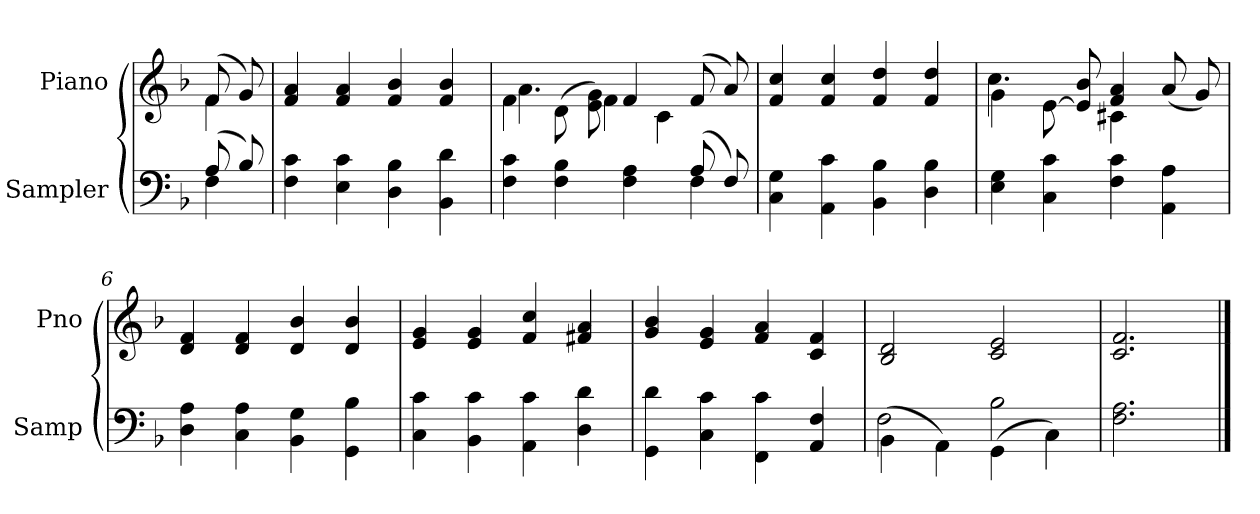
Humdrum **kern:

**kern	**kern
*part2	*part1
*staff2	*staff1
*I"Sampler	*I"Piano
*I'Samp	*I'Pno
*clefF4	*clefG2
*k[b-]	*k[b-]
*F:	*F:
=1	=1
*^	*^
(8A/	4F	(8f/	4f
8B-/)	.	8g/)	.
*v	*v	*	*
*	*v	*v
=2	=2
4F 4c	4f 4a
4E 4c	4f 4a
4D 4B-	4f 4b-
4BB- 4d	4f 4b-
=3	=3
*^	*^
4F 4c	2.ryy	4f\	4.a
4F 4B-	.	(8d\	.
.	.	8e\ 8g\)	4f
4F 4A	.	4f/	.
.	.	.	4c
(8A/	4F	(8f/	.
8F/)	.	8a/)	8ryy
*v	*v	*	*
*	*v	*v
=4	=4
4C 4G	4f 4cc
4AA 4c	4f 4cc
4BB- 4B-	4f 4dd
4D 4B-	4f 4dd
=5	=5
*	*^
4E 4G	4g\	4.cc
4C 4c	[8e\	.
.	8e] 8b-	8ryy
4F 4c	4f 4a	4c#X
4AA 4A	(8a/	4ryy
.	8g/)	.
*	*v	*v
=6	=6
4D 4A	4d 4f
4C 4A	4d 4f
4BB- 4G	4d 4b-
4GG 4B-	4d 4b-
=7	=7
4C 4c	4e 4g
4BB- 4c	4e 4g
4AA 4c	4f 4cc
4D 4d	4f#X 4a
=8	=8
4GG 4d	4g 4b-
4C 4c	4e 4g
4FF 4c	4f 4a
4AA 4F	4c 4f
=9	=9
*^	*
(4BB-\	2F	2B- 2d
4AA\)	.	.
(4GG\	2B-	2c 2e
4C\)	.	.
*v	*v	*
=10	=10
2.F 2.A	2.c 2.f
==	==
*-	*-
